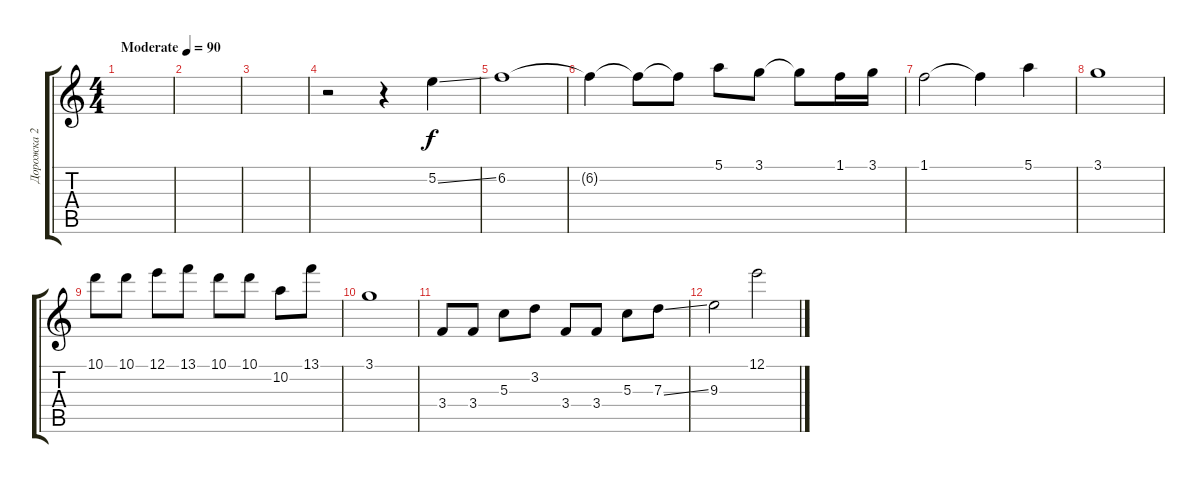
\track ("Дорожка 2" "Дорожка 2") {instrument distortionguitar}
\staff {score tabs}
\tuning (E4 B3 G3 D3 A2 E2) {hide}
\ts (4 4)
\tempo (90 "Moderate")
\clef g2
\ks c
|
|
|
r.2{volume 7} r.4 5.2{ss}.4 |
6.2.1 |
6.2{t}.4 6.2{t}.8 6.2{t}.8 5.1.8 3.1.8 3.1{t}.8 1.1.16 3.1.16 |
1.1.2 1.1{t}.4 5.1.4 |
3.1.1 |
10.1.8 10.1.8 12.1.8 13.1.8 10.1.8 10.1.8 10.2.8 13.1.8 |
3.1.1 |
3.4.8 3.4.8 5.3.8 3.2.8 3.4.8 3.4.8 5.3.8 7.3{ss}.8 |
9.3.2 12.1.2
